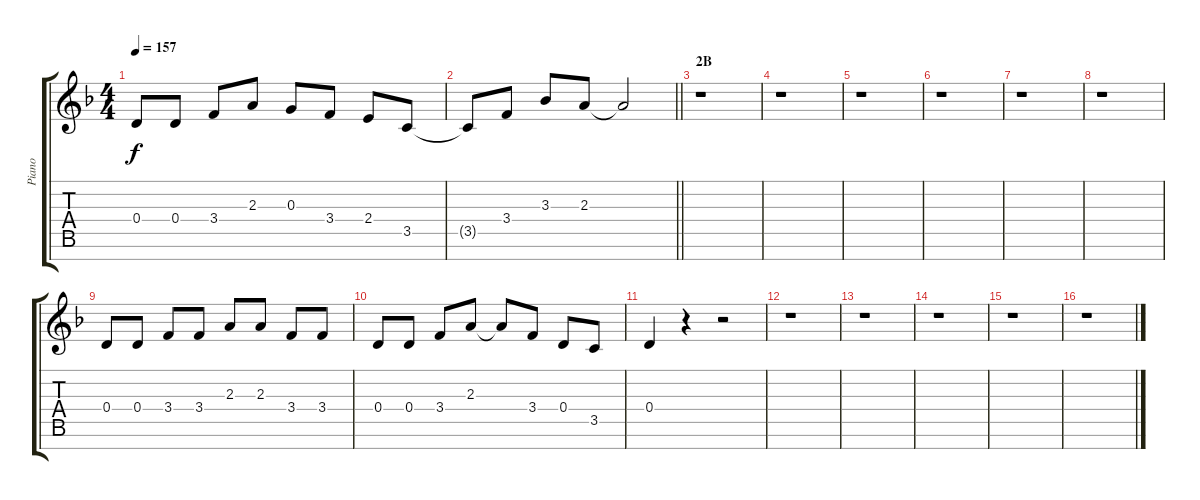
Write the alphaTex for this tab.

\track ("Piano" "Piano") {instrument brightacousticpiano}
\staff {score tabs}
\tuning (E5 B4 G4 D4 A3 E3 B2) {hide}
\ts (4 4)
\tempo 157
\clef g2
\ks f
0.4.8{dy f} 0.4.8 3.4.8 2.3.8 0.3.8 3.4.8 2.4.8 3.5.8 |
\barLineRight lightlight
3.5{t}.8 3.4.8 3.3.8 2.3.8 2.3{t}.2 |
\section ("" "2B")
r.1 |
r.1 |
r.1 |
r.1 |
r.1 |
r.1 |
0.4.8 0.4.8 3.4.8 3.4.8 2.3.8 2.3.8 3.4.8 3.4.8 |
0.4.8 0.4.8 3.4.8 2.3.8 2.3{t}.8 3.4.8 0.4.8 3.5.8 |
0.4.4 r.4 r.2 |
r.1 |
r.1 |
r.1 |
r.1 |
r.1
